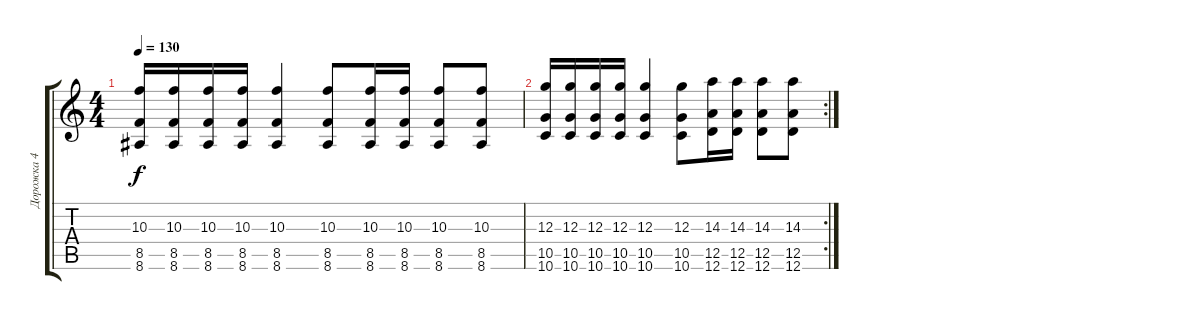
\track ("Дорожка 4" "Дорожка 4") {instrument overdrivenguitar}
\staff {score tabs}
\tuning (E4 B3 G3 D3 A2 D2) {hide}
\ts (4 4)
\tempo 130
\clef g2
\ks c
(10.3 8.5 8.6).16{dy f} (10.3 8.5 8.6).16 (10.3 8.5 8.6).16 (10.3 8.5 8.6).16 (10.3 8.5 8.6).4 (10.3 8.5 8.6).8 (10.3 8.5 8.6).16 (10.3 8.5 8.6).16 (10.3 8.5 8.6).8 (10.3 8.5 8.6).8 |
\rc 2
(12.3 10.5 10.6).16 (12.3 10.5 10.6).16 (12.3 10.5 10.6).16 (12.3 10.5 10.6).16 (12.3 10.5 10.6).4 (12.3 10.5 10.6).8 (14.3 12.5 12.6).16 (14.3 12.5 12.6).16 (14.3 12.5 12.6).8 (14.3 12.5 12.6).8
